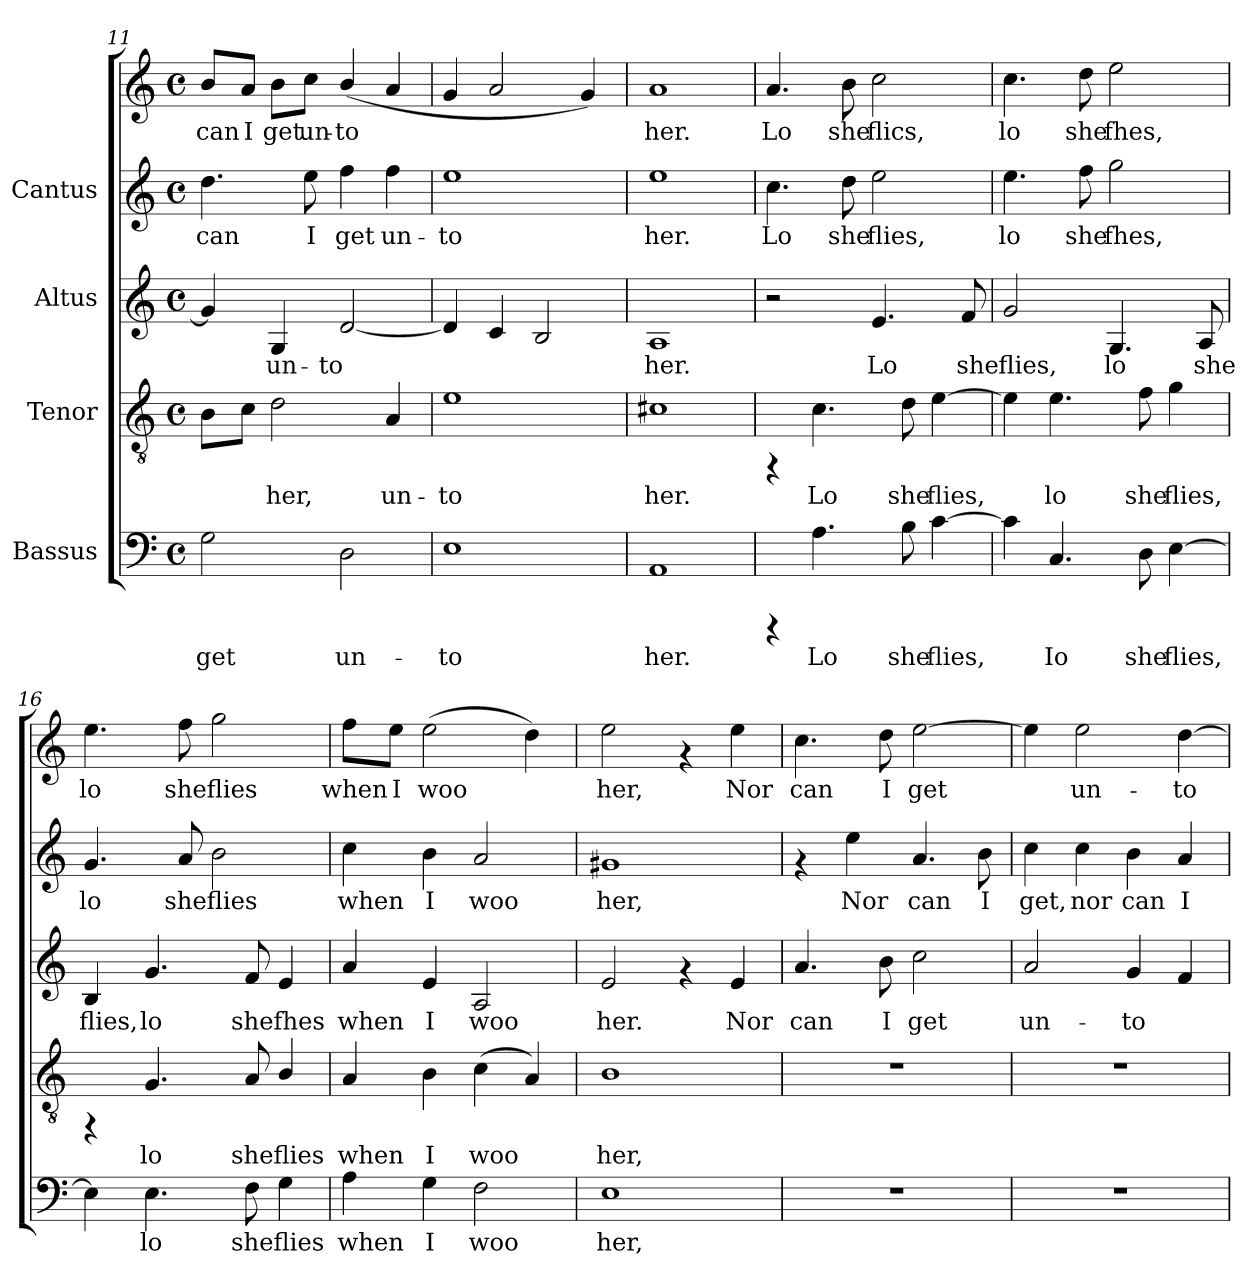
**kern	**text	**kern	**text	**kern	**text	**kern	**text	**kern	**text
*part4	*part4	*part3	*part3	*part2	*part2	*part1	*part1	*part1	*part1
*staff5	*staff5	*staff4	*staff4	*staff3	*staff3	*staff2	*staff2	*staff1	*staff1
*I"Bassus	*	*I"Tenor	*	*I"Altus	*	*I"Cantus	*	*	*
*clefF4	*	*clefGv2	*	*clefG2	*	*clefG2	*	*clefG2	*
*M4/4	*	*M4/4	*	*M4/4	*	*M4/4	*	*M4/4	*
*met(c)	*	*met(c)	*	*met(c)	*	*met(c)	*	*met(c)	*
=11	=11	=11	=11	=11	=11	=11	=11	=11	=11
!	!LO:LY:b:cj	!	!LO:LY:b:cj	!	!LO:LY:b:cj	!	!LO:LY:b:cj	!	!LO:LY:b:cj
2G\	get	8B\L	.	4g/]	.	4.dd\	can	8b/L	can
!	!	!	!LO:LY:b:cj	!	!	!	!	!	!LO:LY:b:cj
.	.	8c\J	.	.	.	.	.	8a/J	I
!	!	!	!LO:LY:b:cj	!	!LO:LY:b:cj	!	!	!	!LO:LY:b:cj
.	.	2d\	her,	4G/	un-	.	.	8b\L	get
!	!	!	!	!	!	!	!LO:LY:b:cj	!	!LO:LY:b:cj
.	.	.	.	.	.	8ee\	I	8cc\J	un-
!	!LO:LY:b:cj	!	!	!	!LO:LY:b:cj	!	!LO:LY:b:cj	!	!LO:LY:b:cj
2D\	un-	.	.	[<2d/	-to	4ff\	get	(<4b/	-to
!	!	!	!LO:LY:b:cj	!	!	!	!LO:LY:b:cj	!	!LO:LY:b:cj
.	.	4A/	un-	.	.	4ff\	un-	4a/	.
=12	=12	=12	=12	=12	=12	=12	=12	=12	=12
!	!LO:LY:b:cj	!	!LO:LY:b:cj	!	!	!	!LO:LY:b:cj	!	!
1E	-to	1e	-to	4d/]	.	1ee	-to	4g/	.
.	.	.	.	4c/	.	.	.	2a/	.
.	.	.	.	2B/	.	.	.	.	.
.	.	.	.	.	.	.	.	4g/)	.
=13	=13	=13	=13	=13	=13	=13	=13	=13	=13
!	!LO:LY:b:cj	!	!LO:LY:b:cj	!	!LO:LY:b:cj	!	!LO:LY:b:cj	!	!LO:LY:b:cj
1AA	her.	1c#X	her.	1A	her.	1ee	her.	1a	her.
=14	=14	=14	=14	=14	=14	=14	=14	=14	=14
!	!	!	!	!	!	!	!LO:LY:b:cj	!	!LO:LY:b:cj
4rCCC	.	4rFF	.	2r	.	4.cc\	Lo	4.a/	Lo
!	!LO:LY:b:cj	!	!LO:LY:b:cj	!	!	!	!	!	!
4.A\	Lo	4.c\	Lo	.	.	.	.	.	.
!	!	!	!	!	!	!	!LO:LY:b:cj	!	!LO:LY:b:cj
.	.	.	.	.	.	8dd\	she	8b\	she
!	!	!	!	!	!LO:LY:b:cj	!	!LO:LY:b:cj	!	!LO:LY:b:cj
.	.	.	.	4.e/	Lo	2ee\	flies,	2cc\	flics,
!	!LO:LY:b:cj	!	!LO:LY:b:cj	!	!	!	!	!	!
8B\	she	8d\	she	.	.	.	.	.	.
!	!LO:LY:b:cj	!	!LO:LY:b:cj	!	!	!	!	!	!
[>4c\	flies,	[>4e\	flies,	.	.	.	.	.	.
!	!	!	!	!	!LO:LY:b:cj	!	!	!	!
.	.	.	.	8f/	she	.	.	.	.
!!LO:LB:g=z
=15	=15	=15	=15	=15	=15	=15	=15	=15	=15
!	!LO:LY:b:cj	!	!LO:LY:b:cj	!	!LO:LY:b:cj	!	!LO:LY:b:cj	!	!LO:LY:b:cj
4c\]	.	4e\]	.	2g/	flies,	4.ee\	lo	4.cc\	lo
!	!LO:LY:b:cj	!	!LO:LY:b:cj	!	!	!	!	!	!
4.C/	Io	4.e\	lo	.	.	.	.	.	.
!	!	!	!	!	!	!	!LO:LY:b:cj	!	!LO:LY:b:cj
.	.	.	.	.	.	8ff\	she	8dd\	she
!	!	!	!	!	!LO:LY:b:cj	!	!LO:LY:b:cj	!	!LO:LY:b:cj
.	.	.	.	4.G/	lo	2gg\	fhes,	2ee\	fhes,
!	!LO:LY:b:cj	!	!LO:LY:b:cj	!	!	!	!	!	!
8D\	she	8f\	she	.	.	.	.	.	.
!	!LO:LY:b:cj	!	!LO:LY:b:cj	!	!	!	!	!	!
[>4E\	flies,	4g\	flies,	.	.	.	.	.	.
!	!	!	!	!	!LO:LY:b:cj	!	!	!	!
.	.	.	.	8A/	she	.	.	.	.
=16	=16	=16	=16	=16	=16	=16	=16	=16	=16
!	!LO:LY:b:cj	!	!	!	!LO:LY:b:cj	!	!LO:LY:b:cj	!	!LO:LY:b:cj
4E\]	.	4rFF	.	4B/	flies,	4.g/	lo	4.ee\	lo
!	!LO:LY:b:cj	!	!LO:LY:b:cj	!	!LO:LY:b:cj	!	!	!	!
4.E\	lo	4.G/	lo	4.g/	lo	.	.	.	.
!	!	!	!	!	!	!	!LO:LY:b:cj	!	!LO:LY:b:cj
.	.	.	.	.	.	8a/	she	8ff\	she
!	!	!	!	!	!	!	!LO:LY:b:cj	!	!LO:LY:b:cj
.	.	.	.	.	.	2b\	flies	2gg\	flies
!	!LO:LY:b:cj	!	!LO:LY:b:cj	!	!LO:LY:b:cj	!	!	!	!
8F\	she	8A/	she	8f/	she	.	.	.	.
!	!LO:LY:b:cj	!	!LO:LY:b:cj	!	!LO:LY:b:cj	!	!	!	!
4G\	flies	4B/	flies	4e/	fhes	.	.	.	.
=17	=17	=17	=17	=17	=17	=17	=17	=17	=17
!	!LO:LY:b:cj	!	!LO:LY:b:cj	!	!LO:LY:b:cj	!	!LO:LY:b:cj	!	!LO:LY:b:cj
4A\	when	4A/	when	4a/	when	4cc\	when	8ff\L	when
!	!	!	!	!	!	!	!	!	!LO:LY:b:cj
.	.	.	.	.	.	.	.	8ee\J	I
!	!LO:LY:b:cj	!	!LO:LY:b:cj	!	!LO:LY:b:cj	!	!LO:LY:b:cj	!	!LO:LY:b:cj
4G\	I	4B\	I	4e/	I	4b\	I	(>2ee\	woo
!	!LO:LY:b:cj	!	!LO:LY:b:cj	!	!LO:LY:b:cj	!	!LO:LY:b:cj	!	!
2F\	woo	(>4c\	woo	2A/	woo	2a/	woo	.	.
!	!	!	!LO:LY:b:cj	!	!	!	!	!	!LO:LY:b:cj
.	.	4A/)	.	.	.	.	.	4dd\)	.
=18	=18	=18	=18	=18	=18	=18	=18	=18	=18
!	!LO:LY:b:cj	!	!LO:LY:b:cj	!	!LO:LY:b:cj	!	!LO:LY:b:cj	!	!LO:LY:b:cj
1E	her,	1B	her,	2e/	her.	1g#X	her,	2ee\	her,
.	.	.	.	4rf	.	.	.	4rf	.
!	!	!	!	!	!LO:LY:b:cj	!	!	!	!LO:LY:b:cj
.	.	.	.	4e/	Nor	.	.	4ee\	Nor
=19	=19	=19	=19	=19	=19	=19	=19	=19	=19
!	!	!	!	!	!LO:LY:b:cj	!	!	!	!LO:LY:b:cj
1r	.	1r	.	4.a/	can	4rf	.	4.cc\	can
!	!	!	!	!	!	!	!LO:LY:b:cj	!	!
.	.	.	.	.	.	4ee\	Nor	.	.
!	!	!	!	!	!LO:LY:b:cj	!	!	!	!LO:LY:b:cj
.	.	.	.	8b\	I	.	.	8dd\	I
!	!	!	!	!	!LO:LY:b:cj	!	!LO:LY:b:cj	!	!LO:LY:b:cj
.	.	.	.	2cc\	get	4.a/	can	[>2ee\	get
!	!	!	!	!	!	!	!LO:LY:b:cj	!	!
.	.	.	.	.	.	8b\	I	.	.
!!LO:LB:g=z
=20	=20	=20	=20	=20	=20	=20	=20	=20	=20
!	!	!	!	!	!LO:LY:b:cj	!	!LO:LY:b:cj	!	!LO:LY:b:cj
1r	.	1r	.	2a/	un-	4cc\	get,	4ee\]	.
!	!	!	!	!	!	!	!LO:LY:b:cj	!	!LO:LY:b:cj
.	.	.	.	.	.	4cc\	nor	2ee\	un-
!	!	!	!	!	!LO:LY:b:cj	!	!LO:LY:b:cj	!	!
.	.	.	.	4g/	-to	4b\	can	.	.
!	!	!	!	!	!LO:LY:b:cj	!	!LO:LY:b:cj	!	!LO:LY:b:cj
.	.	.	.	4f/	.	4a/	I	[>4dd\	-to
=	=	=	=	=	=	=	=	=	=
*-	*-	*-	*-	*-	*-	*-	*-	*-	*-
